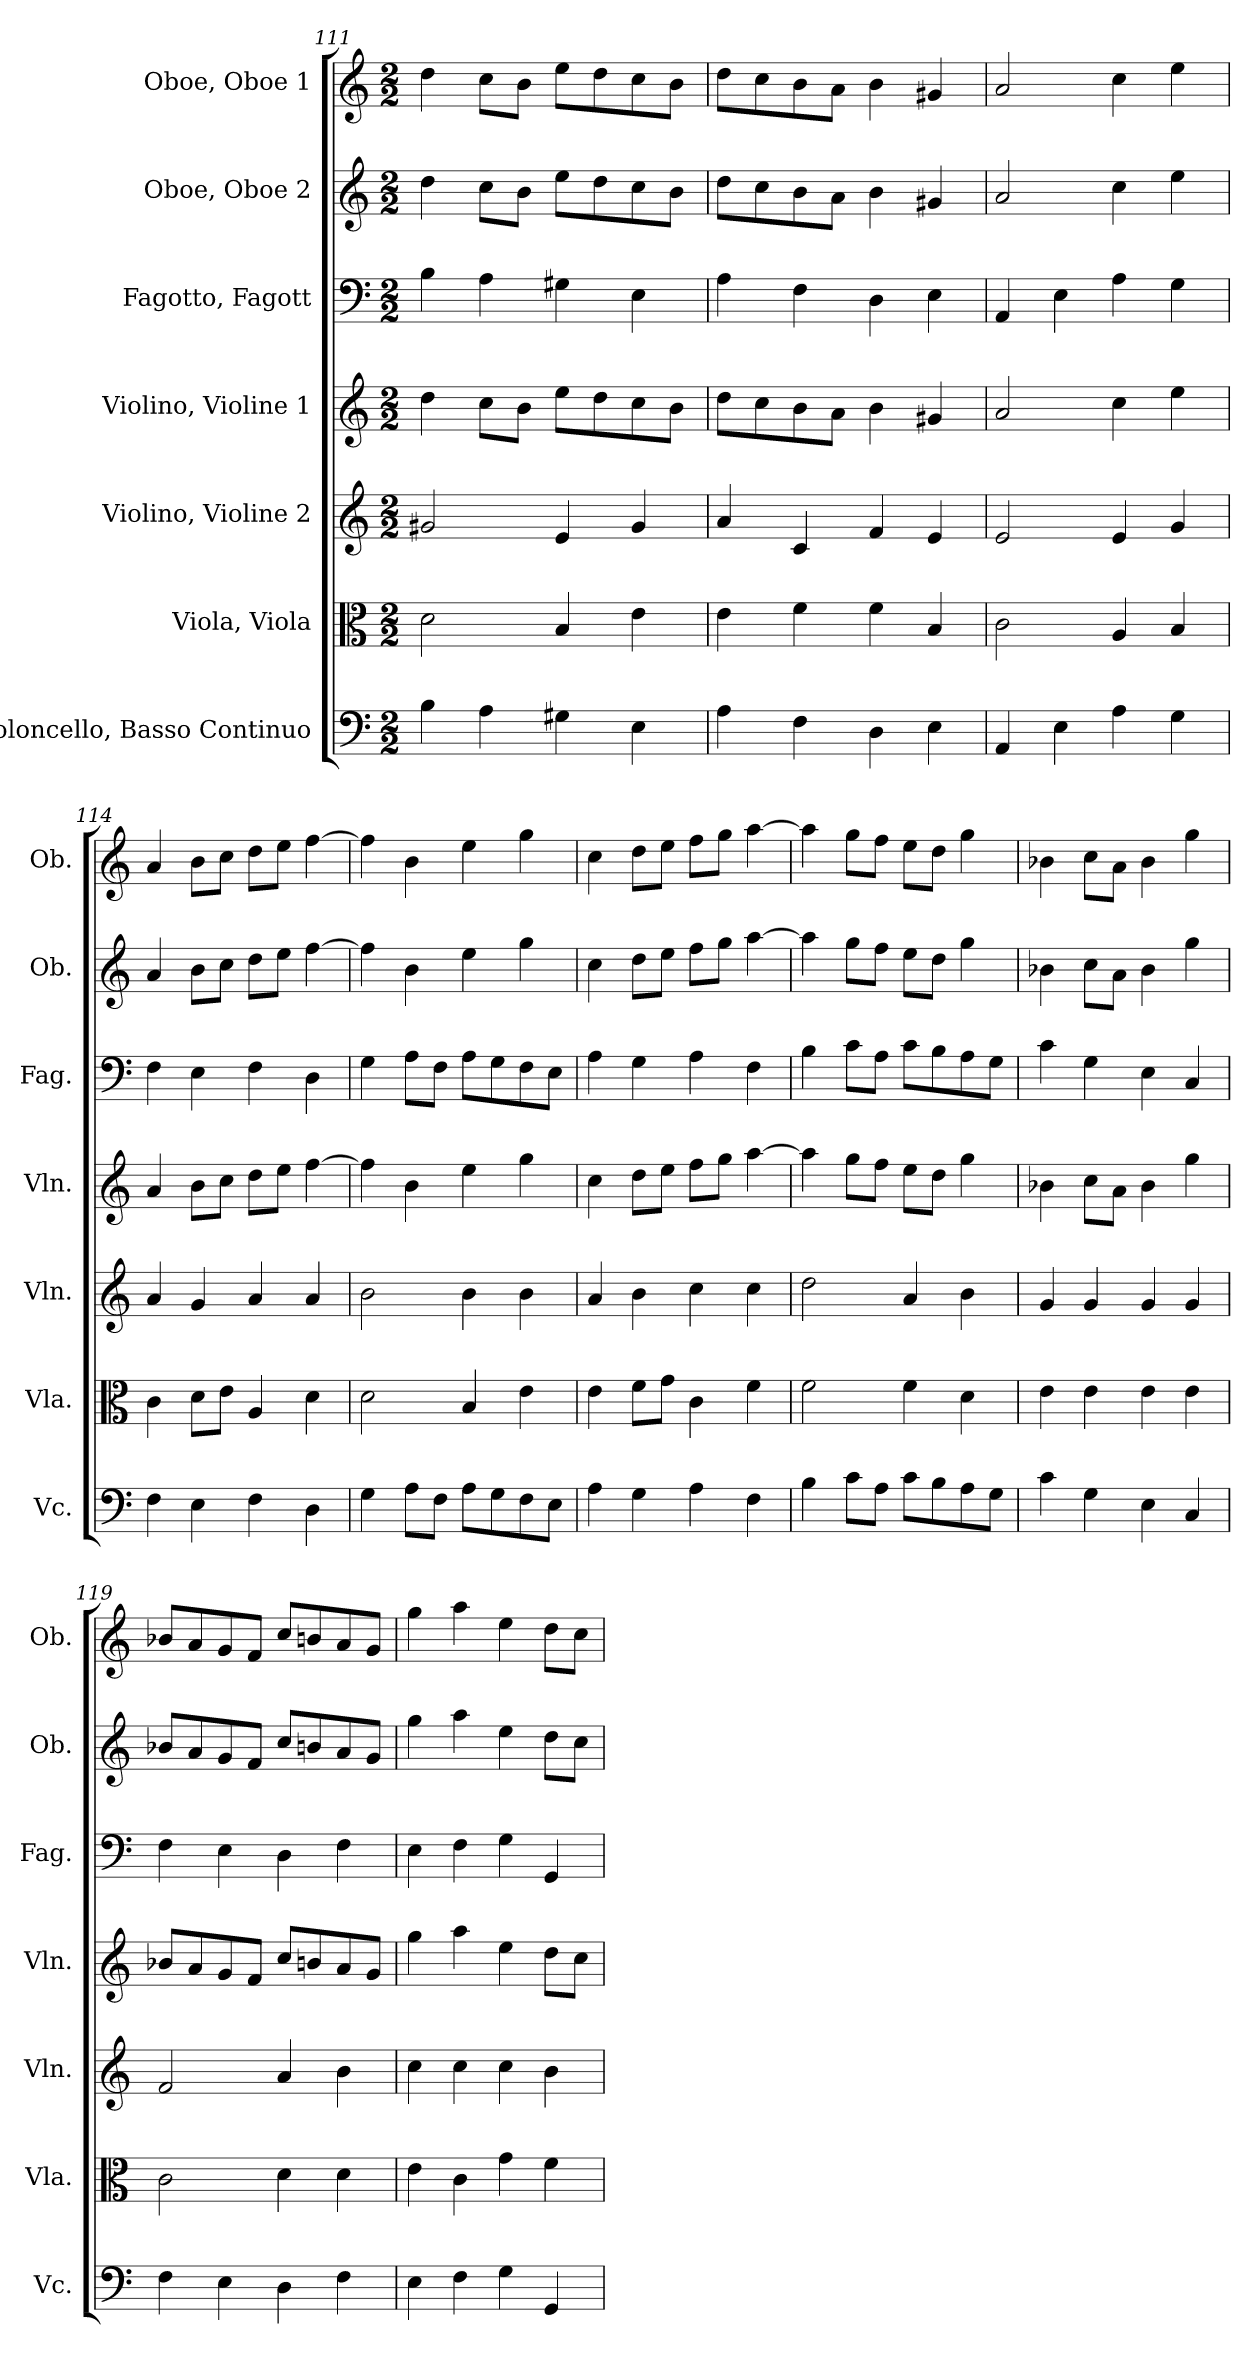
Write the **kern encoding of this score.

**kern	**kern	**kern	**kern	**kern	**kern	**kern
*part7	*part6	*part5	*part4	*part3	*part2	*part1
*staff7	*staff6	*staff5	*staff4	*staff3	*staff2	*staff1
*I"Violoncello, Basso Continuo	*I"Viola, Viola	*I"Violino, Violine 2	*I"Violino, Violine 1	*I"Fagotto, Fagott	*I"Oboe, Oboe 2	*I"Oboe, Oboe 1
*I'Vc.	*I'Vla.	*I'Vln.	*I'Vln.	*I'Fag.	*I'Ob.	*I'Ob.
*clefF4	*clefC3	*clefG2	*clefG2	*clefF4	*clefG2	*clefG2
*k[]	*k[]	*k[]	*k[]	*k[]	*k[]	*k[]
*M2/2	*M2/2	*M2/2	*M2/2	*M2/2	*M2/2	*M2/2
=111	=111	=111	=111	=111	=111	=111
4B\	2d\	2g#X/	4dd\	4B\	4dd\	4dd\
4A\	.	.	8cc\L	4A\	8cc\L	8cc\L
.	.	.	8b\J	.	8b\J	8b\J
4G#X\	4B/	4e/	8ee\L	4G#X\	8ee\L	8ee\L
.	.	.	8dd\	.	8dd\	8dd\
4E\	4e\	4g#/	8cc\	4E\	8cc\	8cc\
.	.	.	8b\J	.	8b\J	8b\J
=112	=112	=112	=112	=112	=112	=112
4A\	4e\	4a/	8dd\L	4A\	8dd\L	8dd\L
.	.	.	8cc\	.	8cc\	8cc\
4F\	4f\	4c/	8b\	4F\	8b\	8b\
.	.	.	8a\J	.	8a\J	8a\J
4D\	4f\	4f/	4b\	4D\	4b\	4b\
4E\	4B/	4e/	4g#X/	4E\	4g#X/	4g#X/
!!LO:PB:g=z
=113	=113	=113	=113	=113	=113	=113
4AA/	2c\	2e/	2a/	4AA/	2a/	2a/
4E\	.	.	.	4E\	.	.
4A\	4A/	4e/	4cc\	4A\	4cc\	4cc\
4G\	4B/	4g/	4ee\	4G\	4ee\	4ee\
=114	=114	=114	=114	=114	=114	=114
4F\	4c\	4a/	4a/	4F\	4a/	4a/
4E\	8d\L	4g/	8b\L	4E\	8b\L	8b\L
.	8e\J	.	8cc\J	.	8cc\J	8cc\J
4F\	4A/	4a/	8dd\L	4F\	8dd\L	8dd\L
.	.	.	8ee\J	.	8ee\J	8ee\J
4D\	4d\	4a/	[4ff\	4D\	[4ff\	[4ff\
=115	=115	=115	=115	=115	=115	=115
4G\	2d\	2b\	4ff\]	4G\	4ff\]	4ff\]
8A\L	.	.	4b\	8A\L	4b\	4b\
8F\J	.	.	.	8F\J	.	.
8A\L	4B/	4b\	4ee\	8A\L	4ee\	4ee\
8G\	.	.	.	8G\	.	.
8F\	4e\	4b\	4gg\	8F\	4gg\	4gg\
8E\J	.	.	.	8E\J	.	.
=116	=116	=116	=116	=116	=116	=116
4A\	4e\	4a/	4cc\	4A\	4cc\	4cc\
4G\	8f\L	4b\	8dd\L	4G\	8dd\L	8dd\L
.	8g\J	.	8ee\J	.	8ee\J	8ee\J
4A\	4c\	4cc\	8ff\L	4A\	8ff\L	8ff\L
.	.	.	8gg\J	.	8gg\J	8gg\J
4F\	4f\	4cc\	[4aa\	4F\	[4aa\	[4aa\
=117	=117	=117	=117	=117	=117	=117
4B\	2f\	2dd\	4aa\]	4B\	4aa\]	4aa\]
8c\L	.	.	8gg\L	8c\L	8gg\L	8gg\L
8A\J	.	.	8ff\J	8A\J	8ff\J	8ff\J
8c\L	4f\	4a/	8ee\L	8c\L	8ee\L	8ee\L
8B\	.	.	8dd\J	8B\	8dd\J	8dd\J
8A\	4d\	4b\	4gg\	8A\	4gg\	4gg\
8G\J	.	.	.	8G\J	.	.
=118	=118	=118	=118	=118	=118	=118
4c\	4e\	4g/	4b-X\	4c\	4b-X\	4b-X\
4G\	4e\	4g/	8cc\L	4G\	8cc\L	8cc\L
.	.	.	8a\J	.	8a\J	8a\J
4E\	4e\	4g/	4b-\	4E\	4b-\	4b-\
4C/	4e\	4g/	4gg\	4C/	4gg\	4gg\
=119	=119	=119	=119	=119	=119	=119
4F\	2c\	2f/	8b-X/L	4F\	8b-X/L	8b-X/L
.	.	.	8a/	.	8a/	8a/
4E\	.	.	8g/	4E\	8g/	8g/
.	.	.	8f/J	.	8f/J	8f/J
4D\	4d\	4a/	8cc/L	4D\	8cc/L	8cc/L
.	.	.	8bn/	.	8bn/	8bn/
4F\	4d\	4b\	8a/	4F\	8a/	8a/
.	.	.	8g/J	.	8g/J	8g/J
!!LO:LB:g=z
=120	=120	=120	=120	=120	=120	=120
4E\	4e\	4cc\	4gg\	4E\	4gg\	4gg\
4F\	4c\	4cc\	4aa\	4F\	4aa\	4aa\
4G\	4g\	4cc\	4ee\	4G\	4ee\	4ee\
4GG/	4f\	4b\	8dd\L	4GG/	8dd\L	8dd\L
.	.	.	8cc\J	.	8cc\J	8cc\J
=	=	=	=	=	=	=
*-	*-	*-	*-	*-	*-	*-
